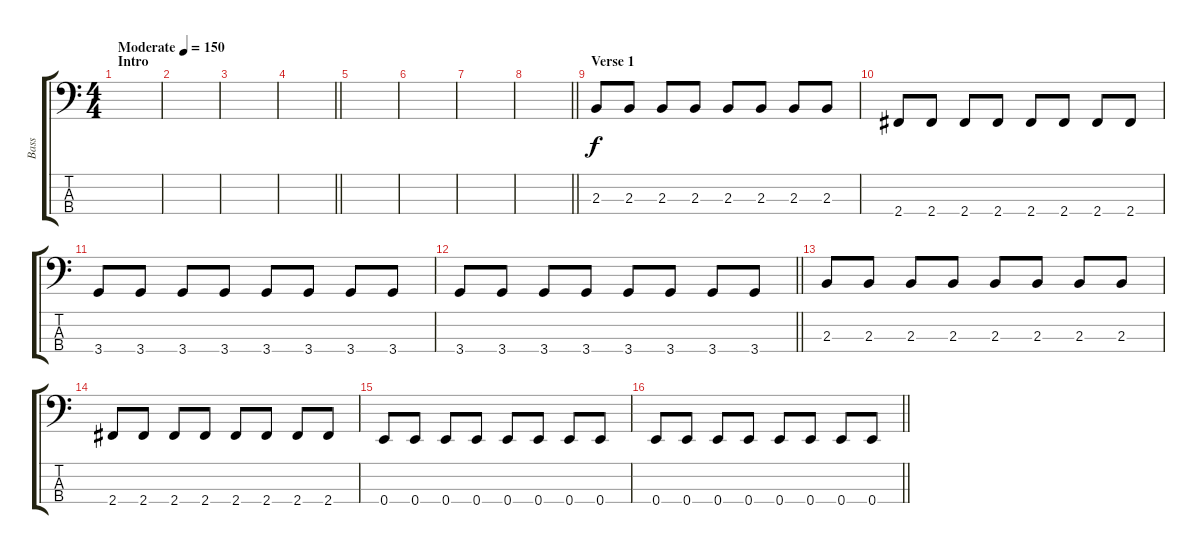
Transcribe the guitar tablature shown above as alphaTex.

\track ("Bass" "Bass") {instrument electricbassfinger}
\staff {score tabs}
\tuning (G2 D2 A1 E1) {hide}
\ts (4 4)
\section ("" "Intro")
\tempo (150 "Moderate")
\clef f4
\ks c
|
|
|
\barLineRight lightlight
|
|
|
|
\barLineRight lightlight
|
\section ("" "Verse 1")
2.3.8 2.3.8 2.3.8 2.3.8 2.3.8 2.3.8 2.3.8 2.3.8 |
2.4.8 2.4.8 2.4.8 2.4.8 2.4.8 2.4.8 2.4.8 2.4.8 |
3.4.8 3.4.8 3.4.8 3.4.8 3.4.8 3.4.8 3.4.8 3.4.8 |
\barLineRight lightlight
3.4.8 3.4.8 3.4.8 3.4.8 3.4.8 3.4.8 3.4.8 3.4.8 |
2.3.8 2.3.8 2.3.8 2.3.8 2.3.8 2.3.8 2.3.8 2.3.8 |
2.4.8 2.4.8 2.4.8 2.4.8 2.4.8 2.4.8 2.4.8 2.4.8 |
0.4.8 0.4.8 0.4.8 0.4.8 0.4.8 0.4.8 0.4.8 0.4.8 |
\barLineRight lightlight
0.4.8 0.4.8 0.4.8 0.4.8 0.4.8 0.4.8 0.4.8 0.4.8
